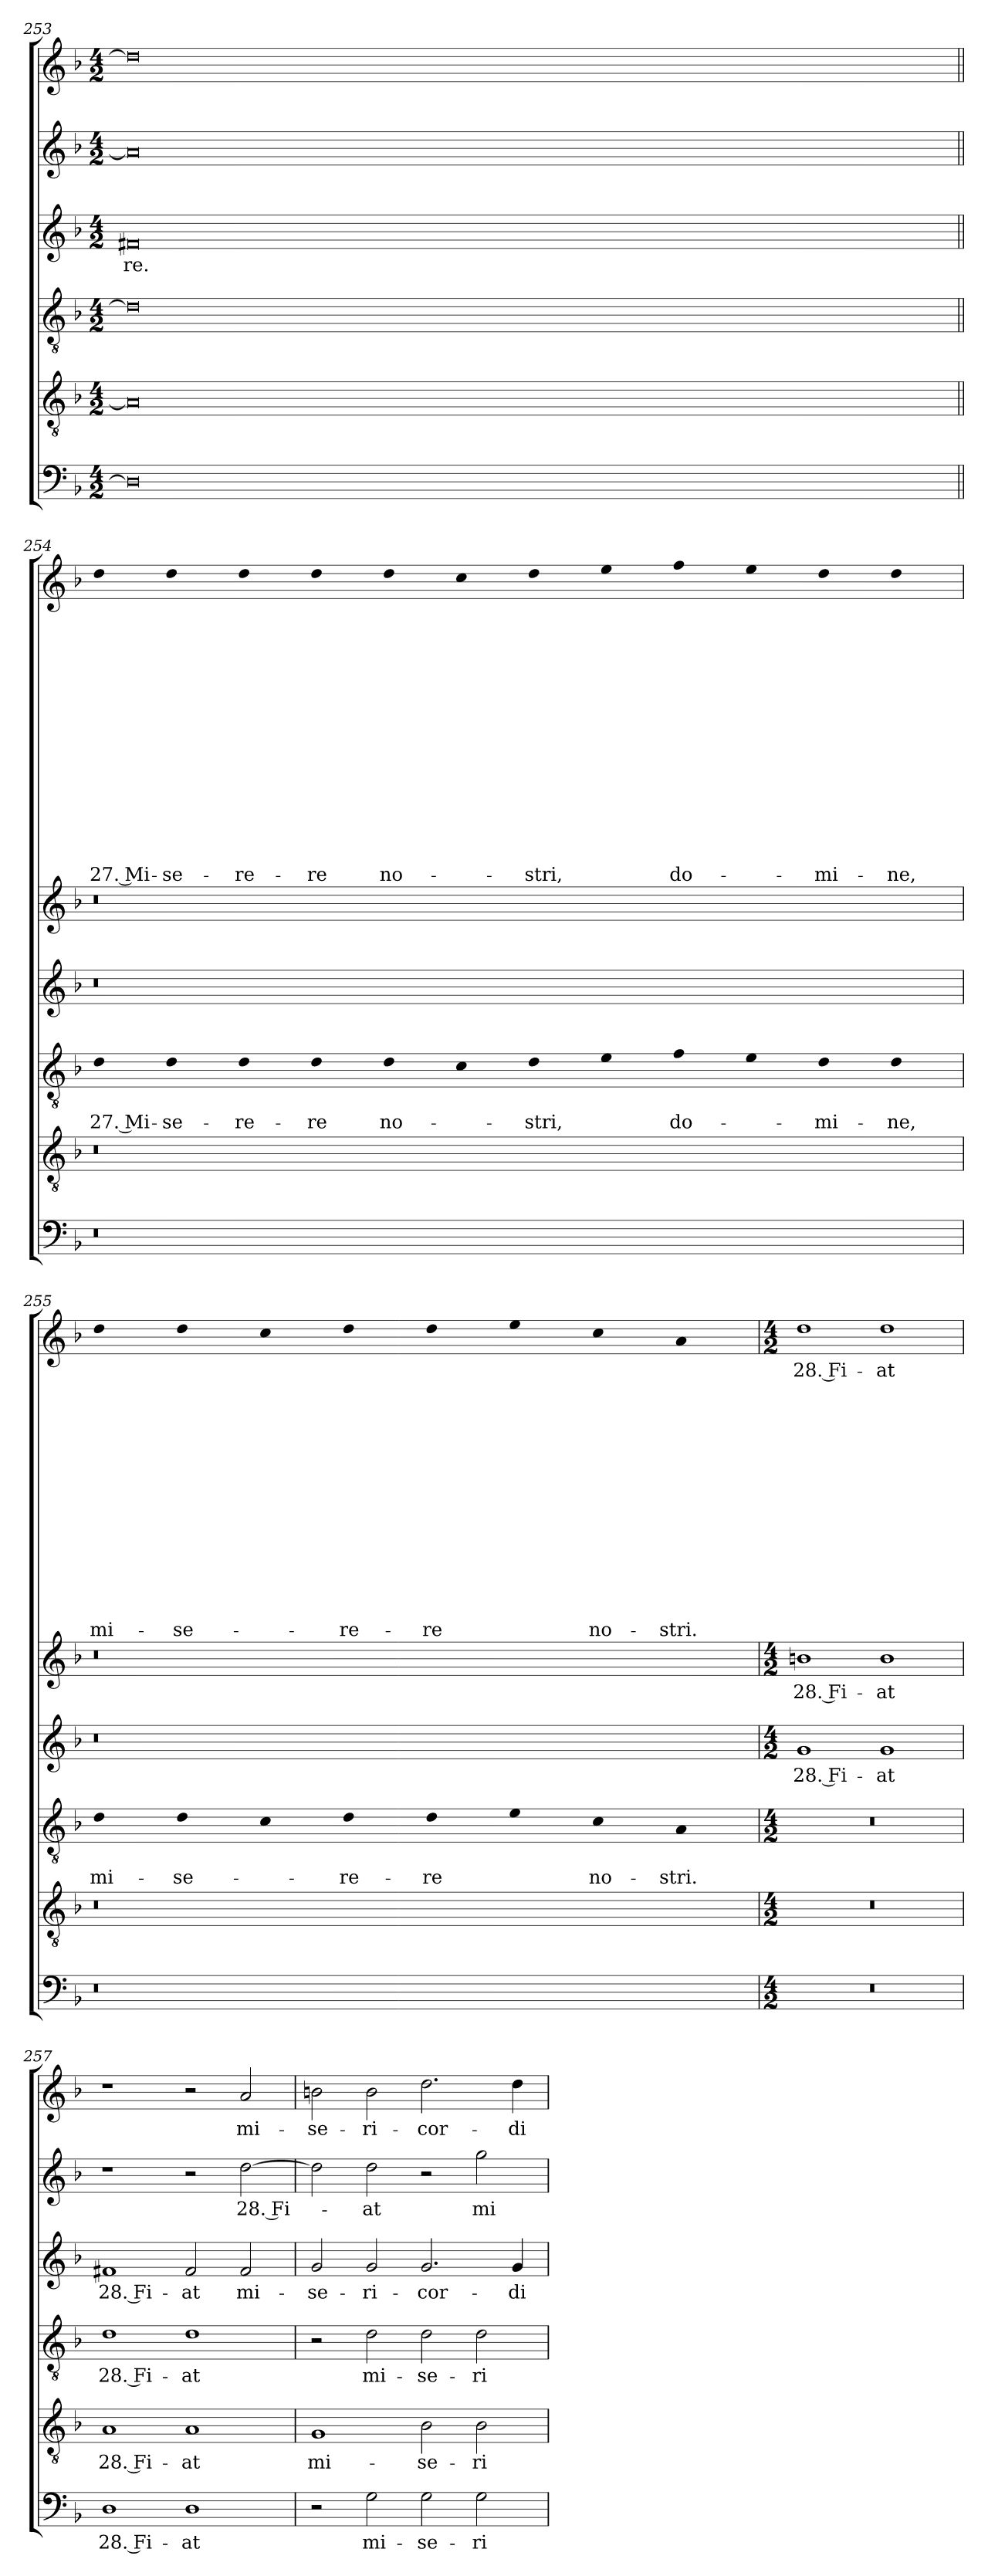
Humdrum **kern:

**kern	**text	**kern	**text	**kern	**text	**text	**kern	**text	**kern	**text	**kern	**text	**text	**text	**text	**text	**text	**text	**text	**text	**text	**text	**text	**text	**text	**text
*part6	*part6	*part5	*part5	*part4	*part4	*part4	*part3	*part3	*part2	*part2	*part1	*part1	*part1	*part1	*part1	*part1	*part1	*part1	*part1	*part1	*part1	*part1	*part1	*part1	*part1	*part1
*staff6	*staff6	*staff5	*staff5	*staff4	*staff4	*staff4	*staff3	*staff3	*staff2	*staff2	*staff1	*staff1	*staff1	*staff1	*staff1	*staff1	*staff1	*staff1	*staff1	*staff1	*staff1	*staff1	*staff1	*staff1	*staff1	*staff1
*clefF4	*	*clefGv2	*	*clefGv2	*	*	*clefG2	*	*clefG2	*	*clefG2	*	*	*	*	*	*	*	*	*	*	*	*	*	*	*
*k[b-]	*	*k[b-]	*	*k[b-]	*	*	*k[b-]	*	*k[b-]	*	*k[b-]	*	*	*	*	*	*	*	*	*	*	*	*	*	*	*
*F:	*	*F:	*	*F:	*	*	*F:	*	*F:	*	*F:	*	*	*	*	*	*	*	*	*	*	*	*	*	*	*
*M4/2	*	*M4/2	*	*M4/2	*	*	*M4/2	*	*M4/2	*	*M4/2	*	*	*	*	*	*	*	*	*	*	*	*	*	*	*
=253	=253	=253	=253	=253	=253	=253	=253	=253	=253	=253	=253	=253	=253	=253	=253	=253	=253	=253	=253	=253	=253	=253	=253	=253	=253	=253
!	!	!	!	!	!	!	!	!LO:LY:b	!	!	!	!	!	!	!	!	!	!	!	!	!	!	!	!	!	!
0D]	.	0A]	.	0d]	.	.	0f#X	-re.	0a]	.	0dd]	.	.	.	.	.	.	.	.	.	.	.	.	.	.	.
!!LO:LB:g=z
=254||	=254||	=254||	=254||	=254||	=254||	=254||	=254||	=254||	=254||	=254||	=254||	=254||	=254||	=254||	=254||	=254||	=254||	=254||	=254||	=254||	=254||	=254||	=254||	=254||	=254||	=254||
!	!	!	!	!LO:N:head=solid	!	!LO:LY:b	!	!	!	!	!LO:N:head=solid	!	!	!	!	!	!	!	!	!	!	!	!	!	!	!LO:LY:b
0r	.	0r	.	1d	.	27. Mi-	0r	.	0r	.	1dd	.	.	.	.	.	.	.	.	.	.	.	.	.	.	27. Mi-
!	!	!	!	!LO:N:head=solid	!	!LO:LY:b	!	!	!	!	!LO:N:head=solid	!	!	!	!	!	!	!	!	!	!	!	!	!	!	!LO:LY:b
.	.	.	.	1d	.	-se-	.	.	.	.	1dd	.	.	.	.	.	.	.	.	.	.	.	.	.	.	-se-
!	!	!	!	!LO:N:head=solid	!	!LO:LY:b	!	!	!	!	!LO:N:head=solid	!	!	!	!	!	!	!	!	!	!	!	!	!	!	!LO:LY:b
000ryy	.	000ryy	.	1d	.	-re-	000ryy	.	000ryy	.	1dd	.	.	.	.	.	.	.	.	.	.	.	.	.	.	-re-
!	!	!	!	!LO:N:head=solid	!	!LO:LY:b	!	!	!	!	!LO:N:head=solid	!	!	!	!	!	!	!	!	!	!	!	!	!	!	!LO:LY:b
.	.	.	.	1d	.	-re	.	.	.	.	1dd	.	.	.	.	.	.	.	.	.	.	.	.	.	.	-re
!	!	!	!	!LO:N:head=solid	!	!LO:LY:b	!	!	!	!	!LO:N:head=solid	!	!	!	!	!	!	!	!	!	!	!	!	!	!	!LO:LY:b
.	.	.	.	1d	.	no-	.	.	.	.	1dd	.	.	.	.	.	.	.	.	.	.	.	.	.	.	no-
!	!	!	!	!LO:N:head=solid	!	!	!	!	!	!	!LO:N:head=solid	!	!	!	!	!	!	!	!	!	!	!	!	!	!	!
.	.	.	.	1c	.	.	.	.	.	.	1cc	.	.	.	.	.	.	.	.	.	.	.	.	.	.	.
!	!	!	!	!LO:N:head=solid	!	!LO:LY:b	!	!	!	!	!LO:N:head=solid	!	!	!	!	!	!	!	!	!	!	!	!	!	!	!LO:LY:b
.	.	.	.	1d	.	-stri,	.	.	.	.	1dd	.	.	.	.	.	.	.	.	.	.	.	.	.	.	-stri,
!	!	!	!	!LO:N:head=solid	!	!	!	!	!	!	!LO:N:head=solid	!	!	!	!	!	!	!	!	!	!	!	!	!	!	!
.	.	.	.	1e	.	.	.	.	.	.	1ee	.	.	.	.	.	.	.	.	.	.	.	.	.	.	.
!	!	!	!	!LO:N:head=solid	!	!LO:LY:b	!	!	!	!	!LO:N:head=solid	!	!	!	!	!	!	!	!	!	!	!	!	!	!	!LO:LY:b
.	.	.	.	1f	.	do-	.	.	.	.	1ff	.	.	.	.	.	.	.	.	.	.	.	.	.	.	do-
!	!	!	!	!LO:N:head=solid	!	!	!	!	!	!	!LO:N:head=solid	!	!	!	!	!	!	!	!	!	!	!	!	!	!	!
.	.	.	.	1e	.	.	.	.	.	.	1ee	.	.	.	.	.	.	.	.	.	.	.	.	.	.	.
!	!	!	!	!LO:N:head=solid	!	!LO:LY:b	!	!	!	!	!LO:N:head=solid	!	!	!	!	!	!	!	!	!	!	!	!	!	!	!LO:LY:b
0ryy	.	0ryy	.	1d	.	-mi-	0ryy	.	0ryy	.	1dd	.	.	.	.	.	.	.	.	.	.	.	.	.	.	-mi-
!	!	!	!	!LO:N:head=solid	!	!LO:LY:b	!	!	!	!	!LO:N:head=solid	!	!	!	!	!	!	!	!	!	!	!	!	!	!	!LO:LY:b
.	.	.	.	1d	.	-ne,	.	.	.	.	1dd	.	.	.	.	.	.	.	.	.	.	.	.	.	.	-ne,
=255	=255	=255	=255	=255	=255	=255	=255	=255	=255	=255	=255	=255	=255	=255	=255	=255	=255	=255	=255	=255	=255	=255	=255	=255	=255	=255
!	!	!	!	!LO:N:head=solid	!	!LO:LY:b	!	!	!	!	!LO:N:head=solid	!	!	!	!	!	!	!	!	!	!	!	!	!	!	!LO:LY:b
0r	.	0r	.	1d	.	mi-	0r	.	0r	.	1dd	.	.	.	.	.	.	.	.	.	.	.	.	.	.	mi-
!	!	!	!	!LO:N:head=solid	!	!LO:LY:b	!	!	!	!	!LO:N:head=solid	!	!	!	!	!	!	!	!	!	!	!	!	!	!	!LO:LY:b
.	.	.	.	1d	.	-se-	.	.	.	.	1dd	.	.	.	.	.	.	.	.	.	.	.	.	.	.	-se-
!	!	!	!	!LO:N:head=solid	!	!	!	!	!	!	!LO:N:head=solid	!	!	!	!	!	!	!	!	!	!	!	!	!	!	!
00.ryy	.	00.ryy	.	1c	.	.	00.ryy	.	00.ryy	.	1cc	.	.	.	.	.	.	.	.	.	.	.	.	.	.	.
!	!	!	!	!LO:N:head=solid	!	!LO:LY:b	!	!	!	!	!LO:N:head=solid	!	!	!	!	!	!	!	!	!	!	!	!	!	!	!LO:LY:b
.	.	.	.	1d	.	-re-	.	.	.	.	1dd	.	.	.	.	.	.	.	.	.	.	.	.	.	.	-re-
!	!	!	!	!LO:N:head=solid	!	!LO:LY:b	!	!	!	!	!LO:N:head=solid	!	!	!	!	!	!	!	!	!	!	!	!	!	!	!LO:LY:b
.	.	.	.	1d	.	-re	.	.	.	.	1dd	.	.	.	.	.	.	.	.	.	.	.	.	.	.	-re
!	!	!	!	!LO:N:head=solid	!	!	!	!	!	!	!LO:N:head=solid	!	!	!	!	!	!	!	!	!	!	!	!	!	!	!
.	.	.	.	1e	.	.	.	.	.	.	1ee	.	.	.	.	.	.	.	.	.	.	.	.	.	.	.
!	!	!	!	!LO:N:head=solid	!	!LO:LY:b	!	!	!	!	!LO:N:head=solid	!	!	!	!	!	!	!	!	!	!	!	!	!	!	!LO:LY:b
.	.	.	.	1c	.	no-	.	.	.	.	1cc	.	.	.	.	.	.	.	.	.	.	.	.	.	.	no-
!	!	!	!	!LO:N:head=solid	!	!LO:LY:b	!	!	!	!	!LO:N:head=solid	!	!	!	!	!	!	!	!	!	!	!	!	!	!	!LO:LY:b
.	.	.	.	1A	.	-stri.	.	.	.	.	1a	.	.	.	.	.	.	.	.	.	.	.	.	.	.	-stri.
!!LO:LB:g=z
=256	=256	=256	=256	=256	=256	=256	=256	=256	=256	=256	=256	=256	=256	=256	=256	=256	=256	=256	=256	=256	=256	=256	=256	=256	=256	=256
*M4/2	*	*M4/2	*	*M4/2	*	*	*M4/2	*	*M4/2	*	*M4/2	*	*	*	*	*	*	*	*	*	*	*	*	*	*	*
!	!	!	!	!	!	!	!	!LO:LY:b	!	!LO:LY:b	!	!LO:LY:b	!	!	!	!	!	!	!	!	!	!	!	!	!	!
0r	.	0r	.	0r	.	.	1g	28. Fi-	1bn	28. Fi-	1dd	28. Fi-	.	.	.	.	.	.	.	.	.	.	.	.	.	.
!	!	!	!	!	!	!	!	!LO:LY:b	!	!LO:LY:b	!	!LO:LY:b	!	!	!	!	!	!	!	!	!	!	!	!	!	!
.	.	.	.	.	.	.	1g	-at	1b	-at	1dd	-at	.	.	.	.	.	.	.	.	.	.	.	.	.	.
=257	=257	=257	=257	=257	=257	=257	=257	=257	=257	=257	=257	=257	=257	=257	=257	=257	=257	=257	=257	=257	=257	=257	=257	=257	=257	=257
!	!LO:LY:b	!	!LO:LY:b	!	!LO:LY:b	!	!	!LO:LY:b	!	!	!	!	!	!	!	!	!	!	!	!	!	!	!	!	!	!
1D	28. Fi-	1A	28. Fi-	1d	28. Fi-	.	1f#X	28. Fi-	1r	.	1r	.	.	.	.	.	.	.	.	.	.	.	.	.	.	.
!	!LO:LY:b	!	!LO:LY:b	!	!LO:LY:b	!	!	!LO:LY:b	!	!	!	!	!	!	!	!	!	!	!	!	!	!	!	!	!	!
1D	-at	1A	-at	1d	-at	.	2f#/	-at	2r	.	2r	.	.	.	.	.	.	.	.	.	.	.	.	.	.	.
!	!	!	!	!	!	!	!	!LO:LY:b	!	!LO:LY:b	!	!LO:LY:b	!	!	!	!	!	!	!	!	!	!	!	!	!	!
.	.	.	.	.	.	.	2f#/	mi-	[2dd\	28. Fi-	2a/	mi-	.	.	.	.	.	.	.	.	.	.	.	.	.	.
=258	=258	=258	=258	=258	=258	=258	=258	=258	=258	=258	=258	=258	=258	=258	=258	=258	=258	=258	=258	=258	=258	=258	=258	=258	=258	=258
!	!	!	!LO:LY:b	!	!	!	!	!LO:LY:b	!	!	!	!LO:LY:b	!	!	!	!	!	!	!	!	!	!	!	!	!	!
2r	.	1G	mi-	2r	.	.	2g/	-se-	2dd\]	.	2bn\	-se-	.	.	.	.	.	.	.	.	.	.	.	.	.	.
!	!LO:LY:b	!	!	!	!LO:LY:b	!	!	!LO:LY:b	!	!LO:LY:b	!	!LO:LY:b	!	!	!	!	!	!	!	!	!	!	!	!	!	!
2G\	mi-	.	.	2d\	mi-	.	2g/	-ri-	2dd\	-at	2b\	-ri-	.	.	.	.	.	.	.	.	.	.	.	.	.	.
!	!LO:LY:b	!	!LO:LY:b	!	!LO:LY:b	!	!	!LO:LY:b	!	!	!	!LO:LY:b	!	!	!	!	!	!	!	!	!	!	!	!	!	!
2G\	-se-	2B-\	-se-	2d\	-se-	.	2.g/	-cor-	2r	.	2.dd\	-cor-	.	.	.	.	.	.	.	.	.	.	.	.	.	.
!	!LO:LY:b	!	!LO:LY:b	!	!LO:LY:b	!	!	!	!	!LO:LY:b	!	!	!	!	!	!	!	!	!	!	!	!	!	!	!	!
2G\	-ri-	2B-\	-ri-	2d\	-ri-	.	.	.	2gg\	mi-	.	.	.	.	.	.	.	.	.	.	.	.	.	.	.	.
!	!	!	!	!	!	!	!	!LO:LY:b	!	!	!	!LO:LY:b	!	!	!	!	!	!	!	!	!	!	!	!	!	!
.	.	.	.	.	.	.	4g/	-di-	.	.	4dd\	-di-	.	.	.	.	.	.	.	.	.	.	.	.	.	.
=	=	=	=	=	=	=	=	=	=	=	=	=	=	=	=	=	=	=	=	=	=	=	=	=	=	=
*-	*-	*-	*-	*-	*-	*-	*-	*-	*-	*-	*-	*-	*-	*-	*-	*-	*-	*-	*-	*-	*-	*-	*-	*-	*-	*-
